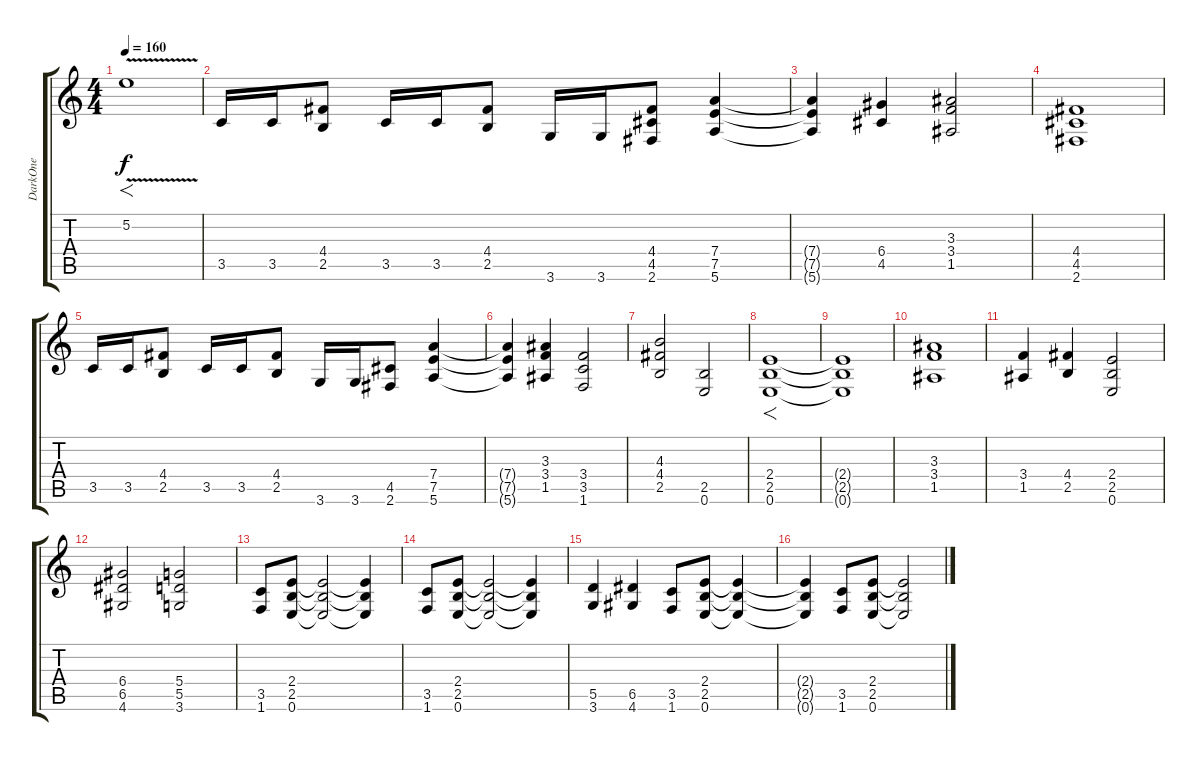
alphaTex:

\track ("DarkOne" "DarkOne") {instrument distortionguitar}
\staff {score tabs}
\tuning (E4 B3 G3 D3 A2 E2) {hide}
\ts (4 4)
\tempo 160
\clef g2
\ks c
5.2{v}.1{f dy f instrument distortionguitar} |
3.5.16 3.5.16 (4.4 2.5).8 3.5.16 3.5.16 (4.4 2.5).8 3.6.16 3.6.16 (4.4 4.5 2.6).8 (7.4 7.5 5.6).4 |
(7.4{t} 7.5{t} 5.6{t}).4 (6.4 4.5).4 (3.3 3.4 1.5).2 |
(4.4 4.5 2.6).1 |
3.5.16 3.5.16 (4.4 2.5).8 3.5.16 3.5.16 (4.4 2.5).8 3.6.16 3.6.16 (4.5 2.6).8 (7.4 7.5 5.6).4 |
(7.4{t} 7.5{t} 5.6{t}).4 (3.3 3.4 1.5).4 (3.4 3.5 1.6).2 |
(4.3 4.4 2.5).2 (2.5 0.6).2 |
(2.4 2.5 0.6).1{f} |
(2.4{t} 2.5{t} 0.6{t}).1 |
(3.3 3.4 1.5).1 |
(3.4 1.5).4 (4.4 2.5).4 (2.4 2.5 0.6).2 |
(6.4 6.5 4.6).2 (5.4 5.5 3.6).2 |
(3.5 1.6).8 (2.4 2.5 0.6).8 (2.4{t} 2.5{t} 0.6{t}).2 (2.4{t} 2.5{t} 0.6{t}).4 |
(3.5 1.6).8 (2.4 2.5 0.6).8 (2.4{t} 2.5{t} 0.6{t}).2 (2.4{t} 2.5{t} 0.6{t}).4 |
(5.5 3.6).4 (6.5 4.6).4 (3.5 1.6).8 (2.4 2.5 0.6).8 (2.4{t} 2.5{t} 0.6{t}).4 |
(2.4{t} 2.5{t} 0.6{t}).4 (3.5 1.6).8 (2.4 2.5 0.6).8 (2.4{t} 2.5{t} 0.6{t}).2
